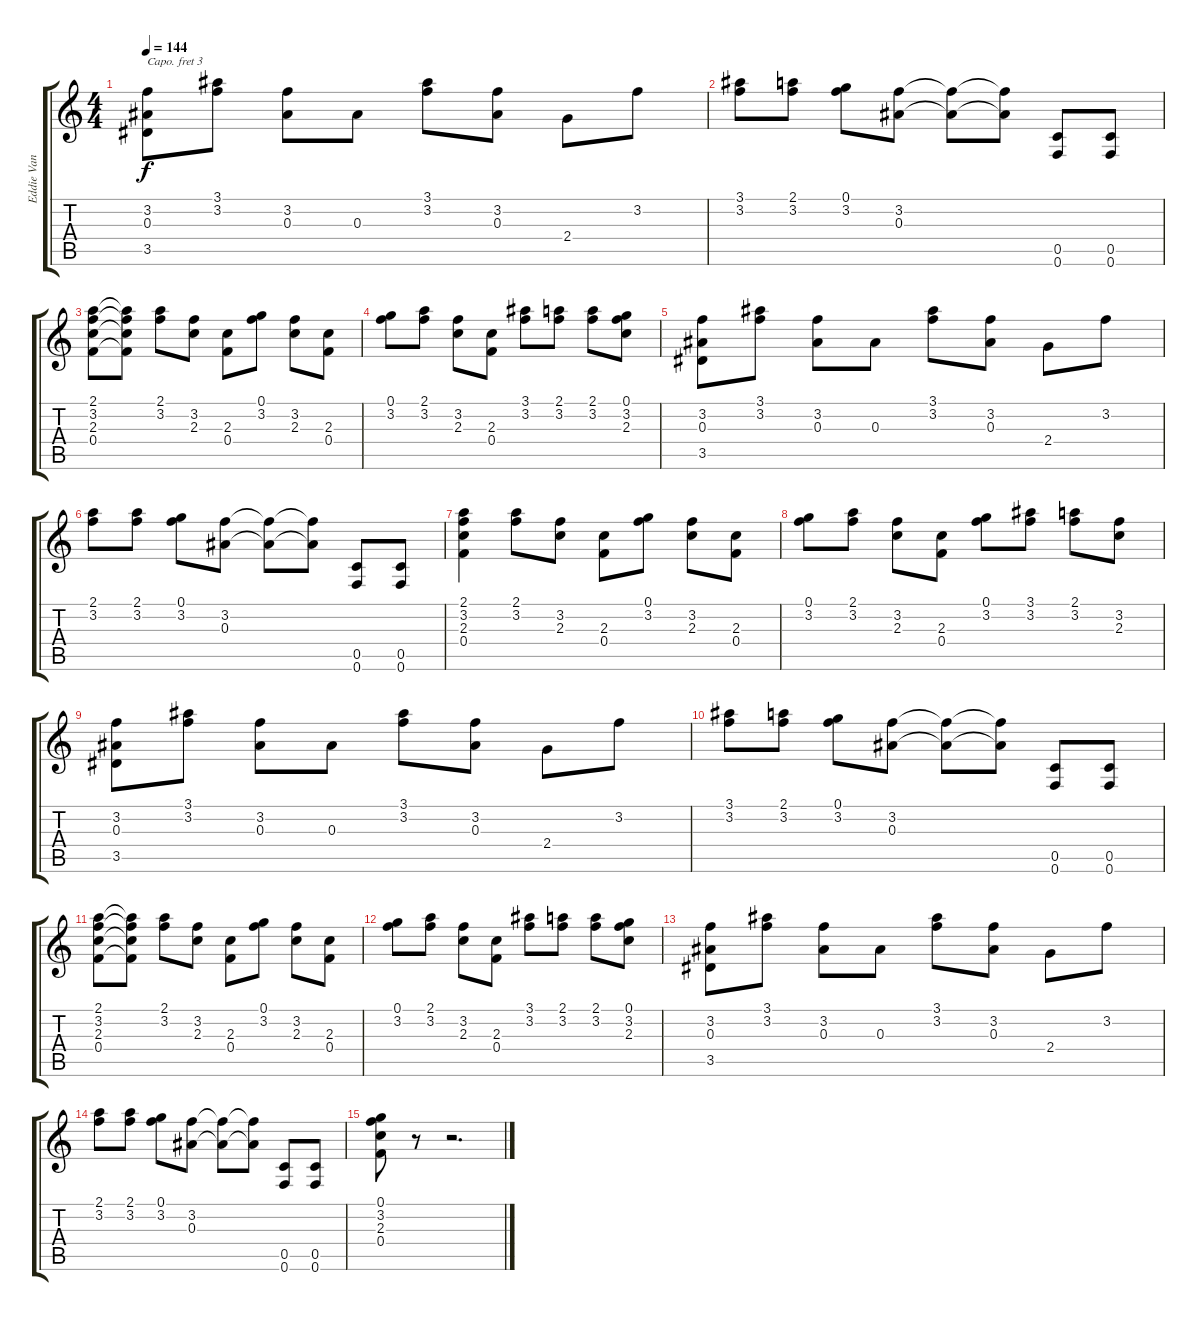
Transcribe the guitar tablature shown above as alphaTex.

\track ("Eddie Van Halen" "Eddie Van ") {instrument overdrivenguitar}
\staff {score tabs}
\capo 3
\tuning (E4 B3 G3 D3 A2 D2) {hide}
\ts (4 4)
\tempo 144
\clef g2
\ks c
(3.2 0.3 3.5).8{dy f} (3.1 3.2).8 (3.2 0.3).8 0.3.8 (3.1 3.2).8 (3.2 0.3).8 2.4.8 3.2.8 |
(3.1 3.2).8 (2.1 3.2).8 (0.1 3.2).8 (3.2 0.3).8 (3.2{t} 0.3{t}).8 (3.2{t} 0.3{t}).8 (0.5 0.6).8 (0.5 0.6).8 |
(2.1 3.2 2.3 0.4).8 (2.1{t} 3.2{t} 2.3{t} 0.4{t}).8 (2.1 3.2).8 (3.2 2.3).8 (2.3 0.4).8 (0.1 3.2).8 (3.2 2.3).8 (2.3 0.4).8 |
(0.1 3.2).8 (2.1 3.2).8 (3.2 2.3).8 (2.3 0.4).8 (3.1 3.2).8 (2.1 3.2).8 (2.1 3.2).8 (0.1 3.2 2.3).8 |
(3.2 0.3 3.5).8 (3.1 3.2).8 (3.2 0.3).8 0.3.8 (3.1 3.2).8 (3.2 0.3).8 2.4.8 3.2.8 |
(2.1 3.2).8 (2.1 3.2).8 (0.1 3.2).8 (3.2 0.3).8 (3.2{t} 0.3{t}).8 (3.2{t} 0.3{t}).8 (0.5 0.6).8 (0.5 0.6).8 |
(2.1 3.2 2.3 0.4).4 (2.1 3.2).8 (3.2 2.3).8 (2.3 0.4).8 (0.1 3.2).8 (3.2 2.3).8 (2.3 0.4).8 |
(0.1 3.2).8 (2.1 3.2).8 (3.2 2.3).8 (2.3 0.4).8 (0.1 3.2).8 (3.1 3.2).8 (2.1 3.2).8 (3.2 2.3).8 |
(3.2 0.3 3.5).8 (3.1 3.2).8 (3.2 0.3).8 0.3.8 (3.1 3.2).8 (3.2 0.3).8 2.4.8 3.2.8 |
(3.1 3.2).8 (2.1 3.2).8 (0.1 3.2).8 (3.2 0.3).8 (3.2{t} 0.3{t}).8 (3.2{t} 0.3{t}).8 (0.5 0.6).8 (0.5 0.6).8 |
(2.1 3.2 2.3 0.4).8 (2.1{t} 3.2{t} 2.3{t} 0.4{t}).8 (2.1 3.2).8 (3.2 2.3).8 (2.3 0.4).8 (0.1 3.2).8 (3.2 2.3).8 (2.3 0.4).8 |
(0.1 3.2).8 (2.1 3.2).8 (3.2 2.3).8 (2.3 0.4).8 (3.1 3.2).8 (2.1 3.2).8 (2.1 3.2).8 (0.1 3.2 2.3).8 |
(3.2 0.3 3.5).8 (3.1 3.2).8 (3.2 0.3).8 0.3.8 (3.1 3.2).8 (3.2 0.3).8 2.4.8 3.2.8 |
(2.1 3.2).8 (2.1 3.2).8 (0.1 3.2).8 (3.2 0.3).8 (3.2{t} 0.3{t}).8 (3.2{t} 0.3{t}).8 (0.5 0.6).8 (0.5 0.6).8 |
(0.1 3.2 2.3 0.4).8 r.8 r.2{d}
